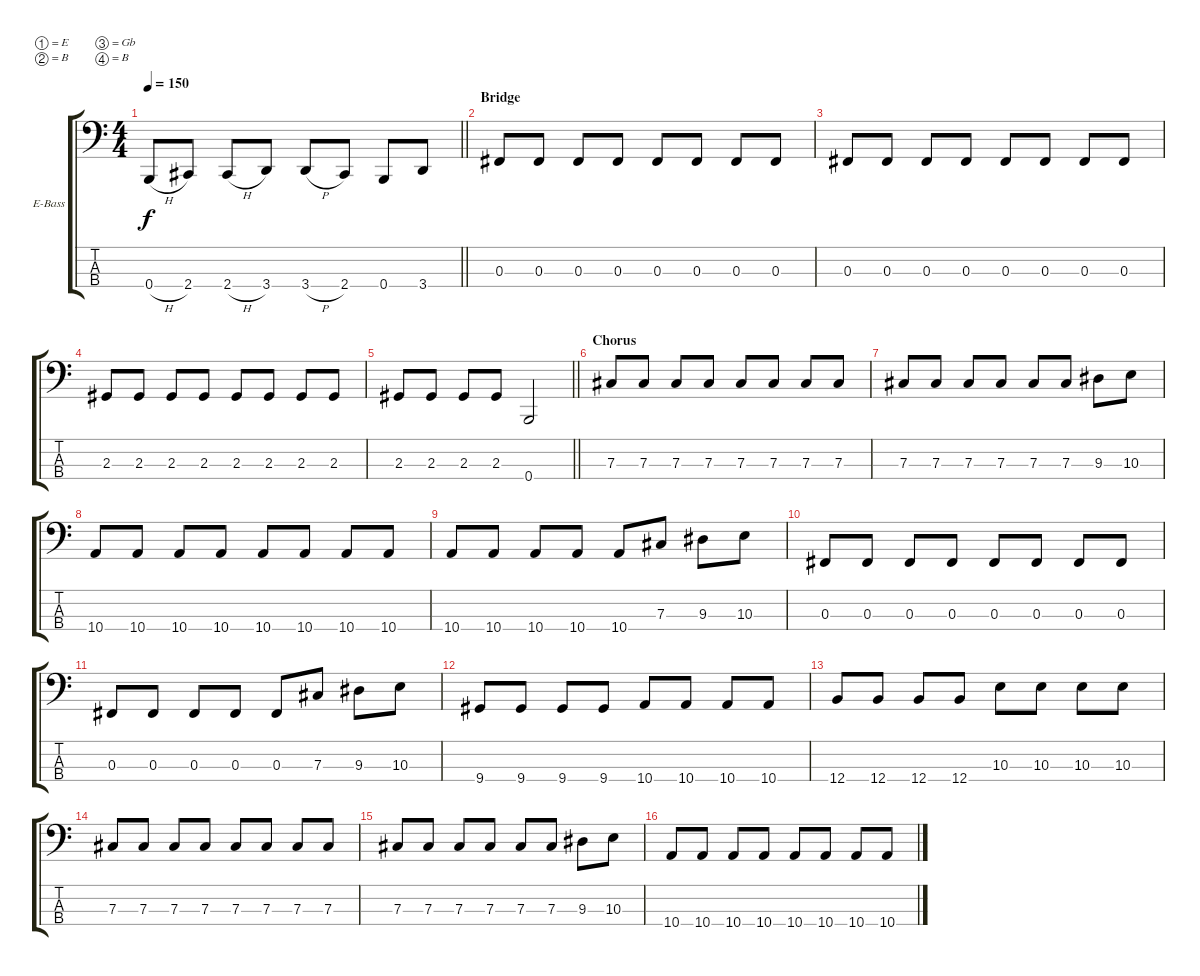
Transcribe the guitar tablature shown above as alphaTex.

\bracketExtendMode groupsimilarinstruments
\firstSystemTrackNameOrientation horizontal
\otherSystemsTrackNameOrientation horizontal
\track ("Adam Duce" "E-Bass") {instrument electricbassfinger}
\staff {score tabs}
\tuning (E2 B1 Gb1 B0)
\ts (4 4)
\tempo 150
\clef f4
\barLineRight lightlight
\ks c
0.4{h}.8{dy f} 2.4.8 2.4{h}.8 3.4.8 3.4{h}.8 2.4.8 0.4.8 3.4.8 |
\section ("" "Bridge")
0.3.8 0.3.8 0.3.8 0.3.8 0.3.8 0.3.8 0.3.8 0.3.8 |
0.3.8 0.3.8 0.3.8 0.3.8 0.3.8 0.3.8 0.3.8 0.3.8 |
2.3.8 2.3.8 2.3.8 2.3.8 2.3.8 2.3.8 2.3.8 2.3.8 |
\barLineRight lightlight
2.3.8 2.3.8 2.3.8 2.3.8 0.4.2 |
\section ("" "Chorus")
7.3.8 7.3.8 7.3.8 7.3.8 7.3.8 7.3.8 7.3.8 7.3.8 |
7.3.8 7.3.8 7.3.8 7.3.8 7.3.8 7.3.8 9.3.8 10.3.8 |
10.4.8 10.4.8 10.4.8 10.4.8 10.4.8 10.4.8 10.4.8 10.4.8 |
10.4.8 10.4.8 10.4.8 10.4.8 10.4.8 7.3.8 9.3.8 10.3.8 |
0.3.8 0.3.8 0.3.8 0.3.8 0.3.8 0.3.8 0.3.8 0.3.8 |
0.3.8 0.3.8 0.3.8 0.3.8 0.3.8 7.3.8 9.3.8 10.3.8 |
9.4.8 9.4.8 9.4.8 9.4.8 10.4.8 10.4.8 10.4.8 10.4.8 |
12.4.8 12.4.8 12.4.8 12.4.8 10.3.8 10.3.8 10.3.8 10.3.8 |
7.3.8 7.3.8 7.3.8 7.3.8 7.3.8 7.3.8 7.3.8 7.3.8 |
7.3.8 7.3.8 7.3.8 7.3.8 7.3.8 7.3.8 9.3.8 10.3.8 |
10.4.8 10.4.8 10.4.8 10.4.8 10.4.8 10.4.8 10.4.8 10.4.8
